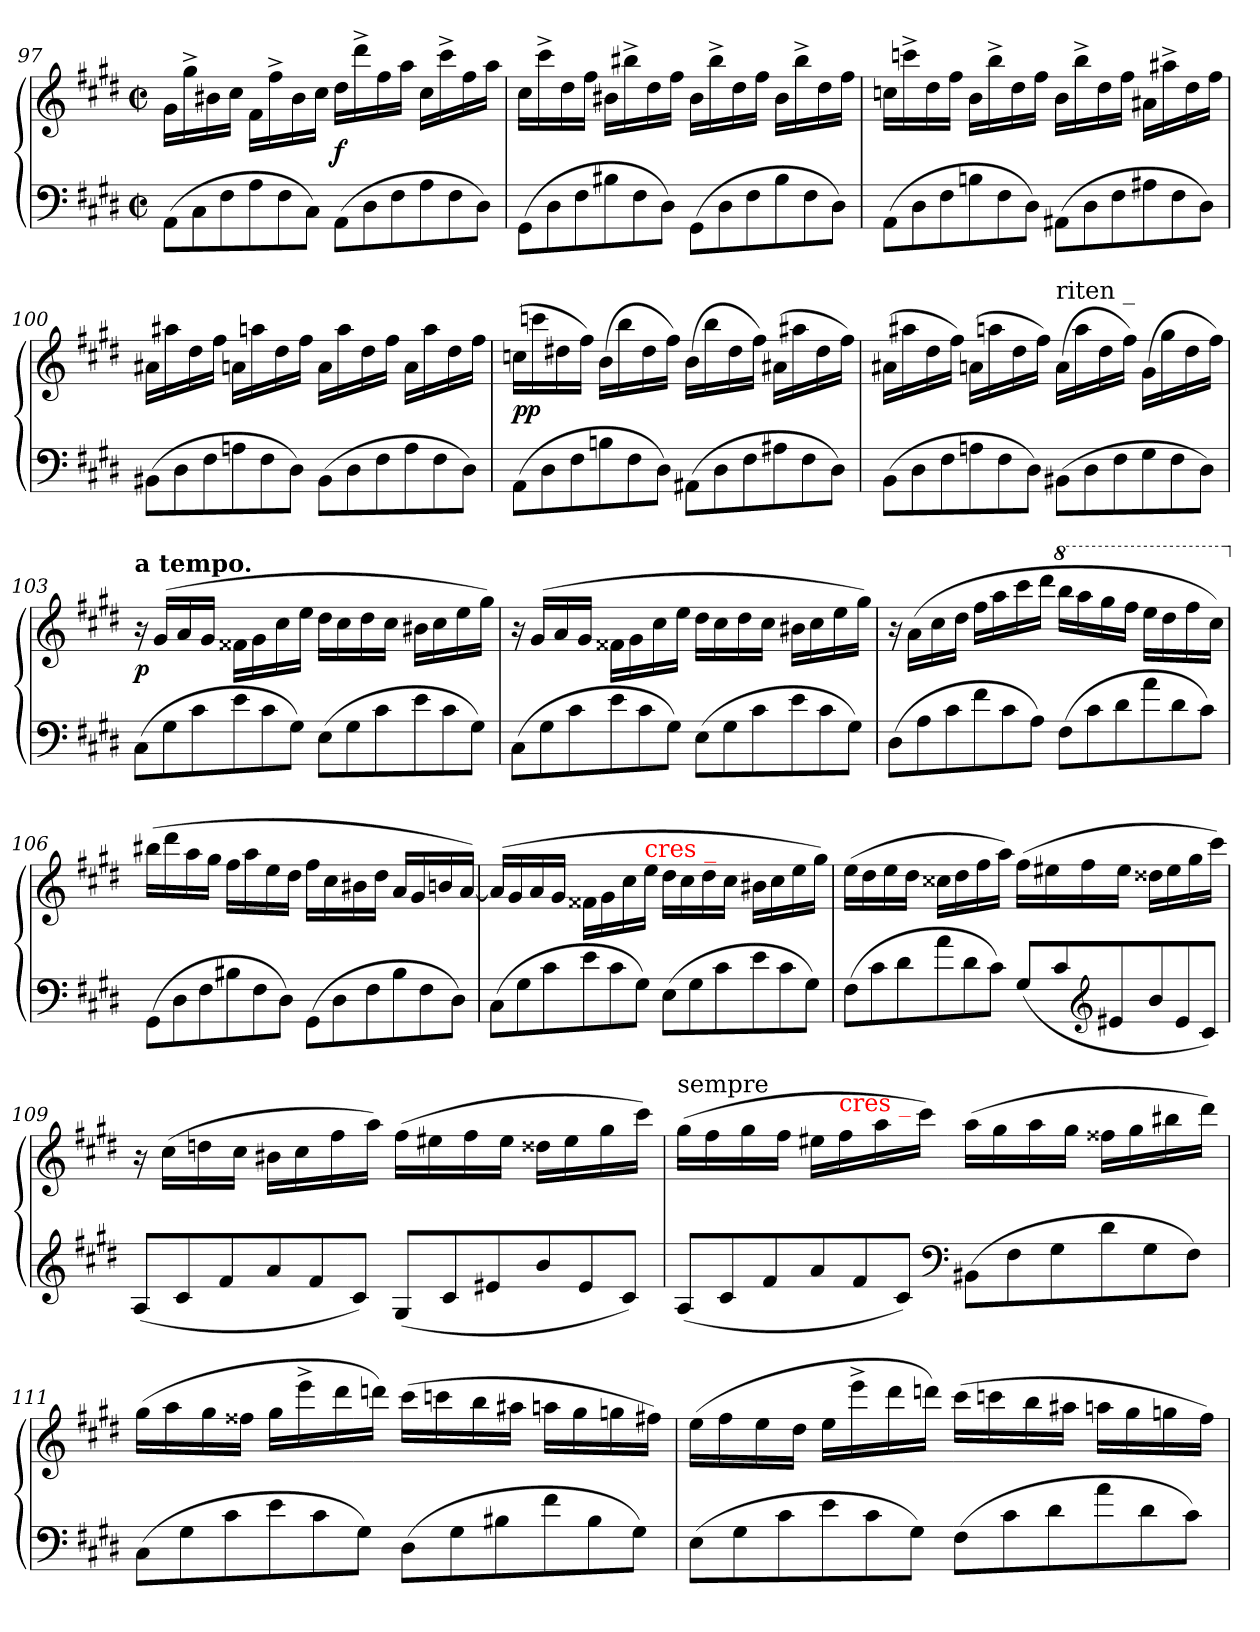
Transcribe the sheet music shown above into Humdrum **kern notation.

**kern	**kern	**dynam
*part1	*part1	*part1
*staff2	*staff1	*staff1/2
*clefF4	*clefG2	*
*k[f#c#g#d#]	*k[f#c#g#d#]	*
*M2/2	*M2/2	*
*met(c|)	*met(c|)	*
*Xtuplet	*	*
=97	=97	=97
(>12AAL	16g#LL	.
.	16gg#^>	.
12C#	.	.
.	16b#X	.
12F#	.	.
.	16cc#JJ	.
12A	16f#LL	.
.	16ff#^>	.
12F#	.	.
.	16b#	.
12C#J)	.	.
.	16cc#JJ	.
(>12AAL	16dd#LL	f
.	16ddd#^>	.
12D#	.	.
.	16ff#	.
12F#	.	.
.	16aaJJ	.
12A	16cc#LL	.
.	16ccc#^>	.
12F#	.	.
.	16ff#	.
12D#J)	.	.
.	16aaJJ	.
=98	=98	=98
(>12GG#L	16cc#LL	.
.	16ccc#^>	.
12D#	.	.
.	16dd#	.
12F#	.	.
.	16ff#JJ	.
12B#X	16b#XLL	.
.	16bb#X^>	.
12F#	.	.
.	16dd#	.
12D#J)	.	.
.	16ff#JJ	.
(>12GG#L	16b#LL	.
.	16bb#^>	.
12D#	.	.
.	16dd#	.
12F#	.	.
.	16ff#JJ	.
12B#	16b#LL	.
.	16bb#^>	.
12F#	.	.
.	16dd#	.
12D#J)	.	.
.	16ff#JJ	.
=99	=99	=99
(>12AAL	16ccnLL	.
.	16cccn^>	.
12D#	.	.
.	16dd#	.
12F#	.	.
.	16ff#JJ	.
12Bn	16bLL	.
.	16bb^>	.
12F#	.	.
.	16dd#	.
12D#J)	.	.
.	16ff#JJ	.
(>12AA#XL	16bLL	.
.	16bb^>	.
12D#	.	.
.	16dd#	.
12F#	.	.
.	16ff#JJ	.
12A#X	16a#XLL	.
.	16aa#X^>	.
12F#	.	.
.	16dd#	.
12D#J)	.	.
.	16ff#JJ	.
=100	=100	=100
(>12BB#X\L	16a#XLL	.
.	16aa#X	.
12D#	.	.
.	16dd#	.
12F#	.	.
.	16ff#JJ	.
12An	16anLL	.
.	16aan	.
12F#	.	.
.	16dd#	.
12D#J)	.	.
.	16ff#JJ	.
(>12BB#\L	16aLL	.
.	16aa	.
12D#	.	.
.	16dd#	.
12F#	.	.
.	16ff#JJ	.
12A	16aLL	.
.	16aa	.
12F#	.	.
.	16dd#	.
12D#J)	.	.
.	16ff#JJ	.
=101	=101	=101
(>12AA\L	(>16ccnLL	pp
.	16cccn	.
12D#	.	.
.	16dd#X	.
12F#	.	.
.	16ff#JJ)	.
12Bn	(>16bLL	.
.	16bb	.
12F#	.	.
.	16dd#	.
12D#J)	.	.
.	16ff#JJ)	.
(>12AA#X\L	(>16bLL	.
.	16bb	.
12D#	.	.
.	16dd#	.
12F#	.	.
.	16ff#JJ)	.
12A#X	(>16a#XLL	.
.	16aa#X	.
12F#	.	.
.	16dd#	.
12D#J)	.	.
.	16ff#JJ)	.
=102	=102	=102
(>12BB\L	(>16a#XLL	.
.	16aa#X	.
12D#	.	.
.	16dd#	.
12F#	.	.
.	16ff#JJ)	.
12An	(>16anLL	.
.	16aan	.
12F#	.	.
.	16dd#	.
12D#J)	.	.
.	16ff#JJ)	.
!	!LO:TX:a:t=riten _	!
(>12BB#X\L	(>16aLL	.
.	16aa	.
12D#	.	.
.	16dd#	.
12F#	.	.
.	16ff#JJ)	.
12G#	(>16g#LL	.
.	16gg#	.
12F#	.	.
.	16dd#	.
12D#J)	.	.
.	16ff#JJ)	.
=103	=103	=103
!	!LO:TX:a:B:t=a tempo.	!
(>12C#L	16r	p
.	(>16g#/LL	.
12G#	.	.
.	16a	.
12c#	.	.
.	16g#JJ	.
12e	16f##X\LL	.
.	16g#	.
12c#	.	.
.	16cc#	.
12G#J)	.	.
.	16eeJJ	.
(>12EL	16dd#\LL	.
.	16cc#	.
12G#	.	.
.	16dd#	.
12c#	.	.
.	16cc#JJ	.
12e	16b#X\LL	.
.	16cc#	.
12c#	.	.
.	16ee	.
12G#J)	.	.
.	16gg#JJ)	.
=104	=104	=104
(>12C#L	16r	.
.	(>16g#/LL	.
12G#	.	.
.	16a	.
12c#	.	.
.	16g#JJ	.
12e	16f##X\LL	.
.	16g#	.
12c#	.	.
.	16cc#	.
12G#J)	.	.
.	16eeJJ	.
(>12EL	16dd#\LL	.
.	16cc#	.
12G#	.	.
.	16dd#	.
12c#	.	.
.	16cc#JJ	.
12e	16b#X\LL	.
.	16cc#	.
12c#	.	.
.	16ee	.
12G#J)	.	.
.	16gg#JJ)	.
=105	=105	=105
(>12D#L	16r	.
.	(>16a\LL	.
12A	.	.
.	16cc#	.
12c#	.	.
.	16dd#JJ	.
12f#	16ff#\LL	.
.	16aa	.
12c#	.	.
.	16ccc#	.
12AJ)	.	.
.	16ddd#JJ	.
*	*8va	*
(>12F#L	16bbb\LL	.
.	16aaa	.
12c#	.	.
.	16ggg#	.
12d#	.	.
.	16fff#JJ	.
12a	16eee\LL	.
.	16ddd#	.
12d#	.	.
.	16fff#	.
12c#J)	.	.
.	16ccc#JJ)	.
=106	=106	=106
*	*X8va	*
(>12GG#L	(>16bb#X\LL	.
.	16ddd#	.
12D#	.	.
.	16aa	.
12F#	.	.
.	16gg#JJ	.
12B#X	16ff#\LL	.
.	16aa	.
12F#	.	.
.	16ee	.
12D#J)	.	.
.	16dd#JJ	.
(>12GG#L	16ff#\LL	.
.	16cc#	.
12D#	.	.
.	16b#X	.
12F#	.	.
.	16dd#JJ	.
12B#	16a/LL	.
.	16g#	.
12F#	.	.
.	16bn	.
12D#J)	.	.
.	[16aJJ)	.
=107	=107	=107
(>12C#L	(>16a/LL]	.
.	16g#	.
12G#	.	.
.	16a	.
12c#	.	.
.	16g#JJ	.
12e	16f##X\LL	.
.	16g#	.
12c#	.	.
.	16cc#	.
12G#J)	.	.
!	!LO:TX:a:color=red:t=cres _	!
.	16eeJJ	.
(>12EL	16dd#\LL	.
.	16cc#	.
12G#	.	.
.	16dd#	.
12c#	.	.
.	16cc#JJ	.
12e	16b#X\LL	.
.	16cc#	.
12c#	.	.
.	16ee	.
12G#J)	.	.
.	16gg#JJ)	.
=108	=108	=108
(>12F#L	(>16eeLL	.
.	16dd#	.
12c#	.	.
.	16ee	.
12d#	.	.
.	16dd#JJ	.
12a	16cc##XLL	.
.	16dd#	.
12d#	.	.
.	16ff#	.
12c#J)	.	.
.	16aaJJ)	.
(<12G#/L	(>16ff#LL	.
.	16ee#X	.
12c#	.	.
.	16ff#	.
*clefG2	*	*
12e#X	.	.
.	16ee#JJ	.
12b	16dd##XLL	.
.	16ee#	.
12e#	.	.
.	16gg#	.
12c#J)	.	.
.	16ccc#JJ)	.
=109	=109	=109
(<12A/L	16r	.
.	(>16cc#LL	.
12c#	.	.
.	16ddn	.
12f#	.	.
.	16cc#JJ	.
12a	16b#XLL	.
.	16cc#	.
12f#	.	.
.	16ff#	.
12c#J)	.	.
.	16aaJJ)	.
(<12G#/L	(>16ff#LL	.
.	16ee#X	.
12c#	.	.
.	16ff#	.
12e#X	.	.
.	16ee#JJ	.
12b	16dd##XLL	.
.	16ee#	.
12e#	.	.
.	16gg#	.
12c#J)	.	.
.	16ccc#JJ)	.
=110	=110	=110
!	!LO:TX:a:t=sempre	!
(<12A/L	(>16gg#LL	.
.	16ff#	.
12c#	.	.
.	16gg#	.
12f#	.	.
.	16ff#JJ	.
12a	16ee#XLL	.
!	!LO:TX:a:color=red:t=cres _	!
.	16ff#	.
12f#	.	.
.	16aa	.
12c#J)	.	.
.	16ccc#JJ)	.
*clefF4	*	*
(>12BB#X\L	(>16aaLL	.
.	16gg#	.
12F#	.	.
.	16aa	.
12G#	.	.
.	16gg#JJ	.
12d#	16ff##XLL	.
.	16gg#	.
12G#	.	.
.	16bb#X	.
12F#J)	.	.
.	16ddd#JJ)	.
=111	=111	=111
(>12C#\L	(>16gg#LL	.
.	16aa	.
12G#	.	.
.	16gg#	.
12c#	.	.
.	16ff##XJJ	.
12e	16gg#LL	.
.	16eee^<	.
12c#	.	.
.	16ddd#	.
12G#J)	.	.
.	16dddnJJ)	.
(>12D#\L	(>16ccc#LL	.
.	16cccn	.
12G#	.	.
.	16bb	.
12B#X	.	.
.	16aa#XJJ	.
12f#	16aanLL	.
.	16gg#	.
12B#	.	.
.	16ggn	.
12G#J)	.	.
.	16ff#XJJ)	.
=112	=112	=112
(>12E\L	(>16ee\LL	.
.	16ff#	.
12G#	.	.
.	16ee	.
12c#	.	.
.	16dd#JJ	.
12e	16ee\LL	.
.	16eee^<	.
12c#	.	.
.	16ddd#	.
12G#J)	.	.
.	16dddnJJ)	.
(>12F#\L	(>16ccc#\LL	.
.	16cccn	.
12c#	.	.
.	16bb	.
12d#	.	.
.	16aa#XJJ	.
12a	16aan\LL	.
.	16gg#	.
12d#	.	.
.	16ggn	.
12c#J)	.	.
.	16ff#JJ)	.
=	=	=
*-	*-	*-
